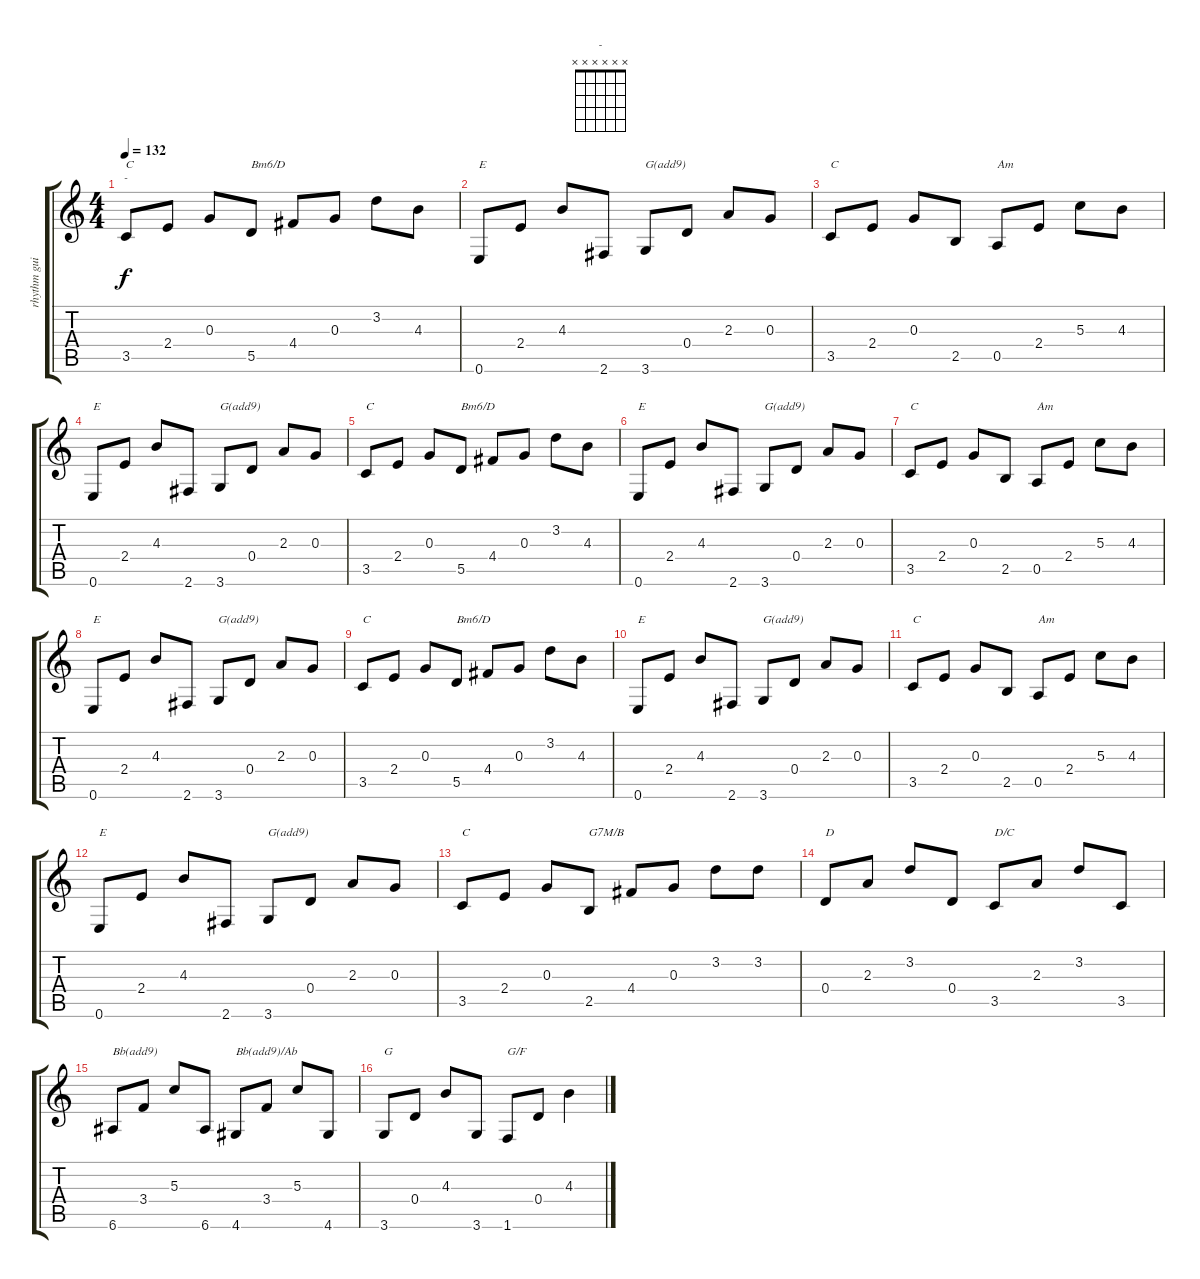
\track ("rhythm guitar" "rhythm gui") {instrument distortionguitar}
\staff {score tabs}
\tuning (E4 B3 G3 D3 A2 E2) {hide}
\chord ("-" x x x x x x)
\ts (4 4)
\tempo 132
\clef g2
\ks c
3.5.8{ch "-" txt "C" dy f} 2.4.8 0.3.8 5.5.8{txt "Bm6/D"} 4.4.8 0.3.8 3.2.8 4.3.8 |
0.6.8{txt "E"} 2.4.8 4.3.8 2.6.8 3.6.8{txt "G(add9)"} 0.4.8 2.3.8 0.3.8 |
3.5.8{txt "C"} 2.4.8 0.3.8 2.5.8 0.5.8{txt "Am"} 2.4.8 5.3.8 4.3.8 |
0.6.8{txt "E"} 2.4.8 4.3.8 2.6.8 3.6.8{txt "G(add9)"} 0.4.8 2.3.8 0.3.8 |
3.5.8{txt "C"} 2.4.8 0.3.8 5.5.8{txt "Bm6/D"} 4.4.8 0.3.8 3.2.8 4.3.8 |
0.6.8{txt "E"} 2.4.8 4.3.8 2.6.8 3.6.8{txt "G(add9)"} 0.4.8 2.3.8 0.3.8 |
3.5.8{txt "C"} 2.4.8 0.3.8 2.5.8 0.5.8{txt "Am"} 2.4.8 5.3.8 4.3.8 |
0.6.8{txt "E"} 2.4.8 4.3.8 2.6.8 3.6.8{txt "G(add9)"} 0.4.8 2.3.8 0.3.8 |
3.5.8{txt "C"} 2.4.8 0.3.8 5.5.8{txt "Bm6/D"} 4.4.8 0.3.8 3.2.8 4.3.8 |
0.6.8{txt "E"} 2.4.8 4.3.8 2.6.8 3.6.8{txt "G(add9)"} 0.4.8 2.3.8 0.3.8 |
3.5.8{txt "C"} 2.4.8 0.3.8 2.5.8 0.5.8{txt "Am"} 2.4.8 5.3.8 4.3.8 |
0.6.8{txt "E"} 2.4.8 4.3.8 2.6.8 3.6.8{txt "G(add9)"} 0.4.8 2.3.8 0.3.8 |
3.5.8{txt "C"} 2.4.8 0.3.8 2.5.8{txt "G7M/B"} 4.4.8 0.3.8 3.2.8 3.2.8 |
0.4.8{txt "D"} 2.3.8 3.2.8 0.4.8 3.5.8{txt "D/C"} 2.3.8 3.2.8 3.5.8 |
6.6.8{txt "Bb(add9)"} 3.4.8 5.3.8 6.6.8 4.6.8{txt "Bb(add9)/Ab"} 3.4.8 5.3.8 4.6.8 |
3.6.8{txt "G"} 0.4.8 4.3.8 3.6.8 1.6.8{txt "G/F"} 0.4.8 4.3.4
